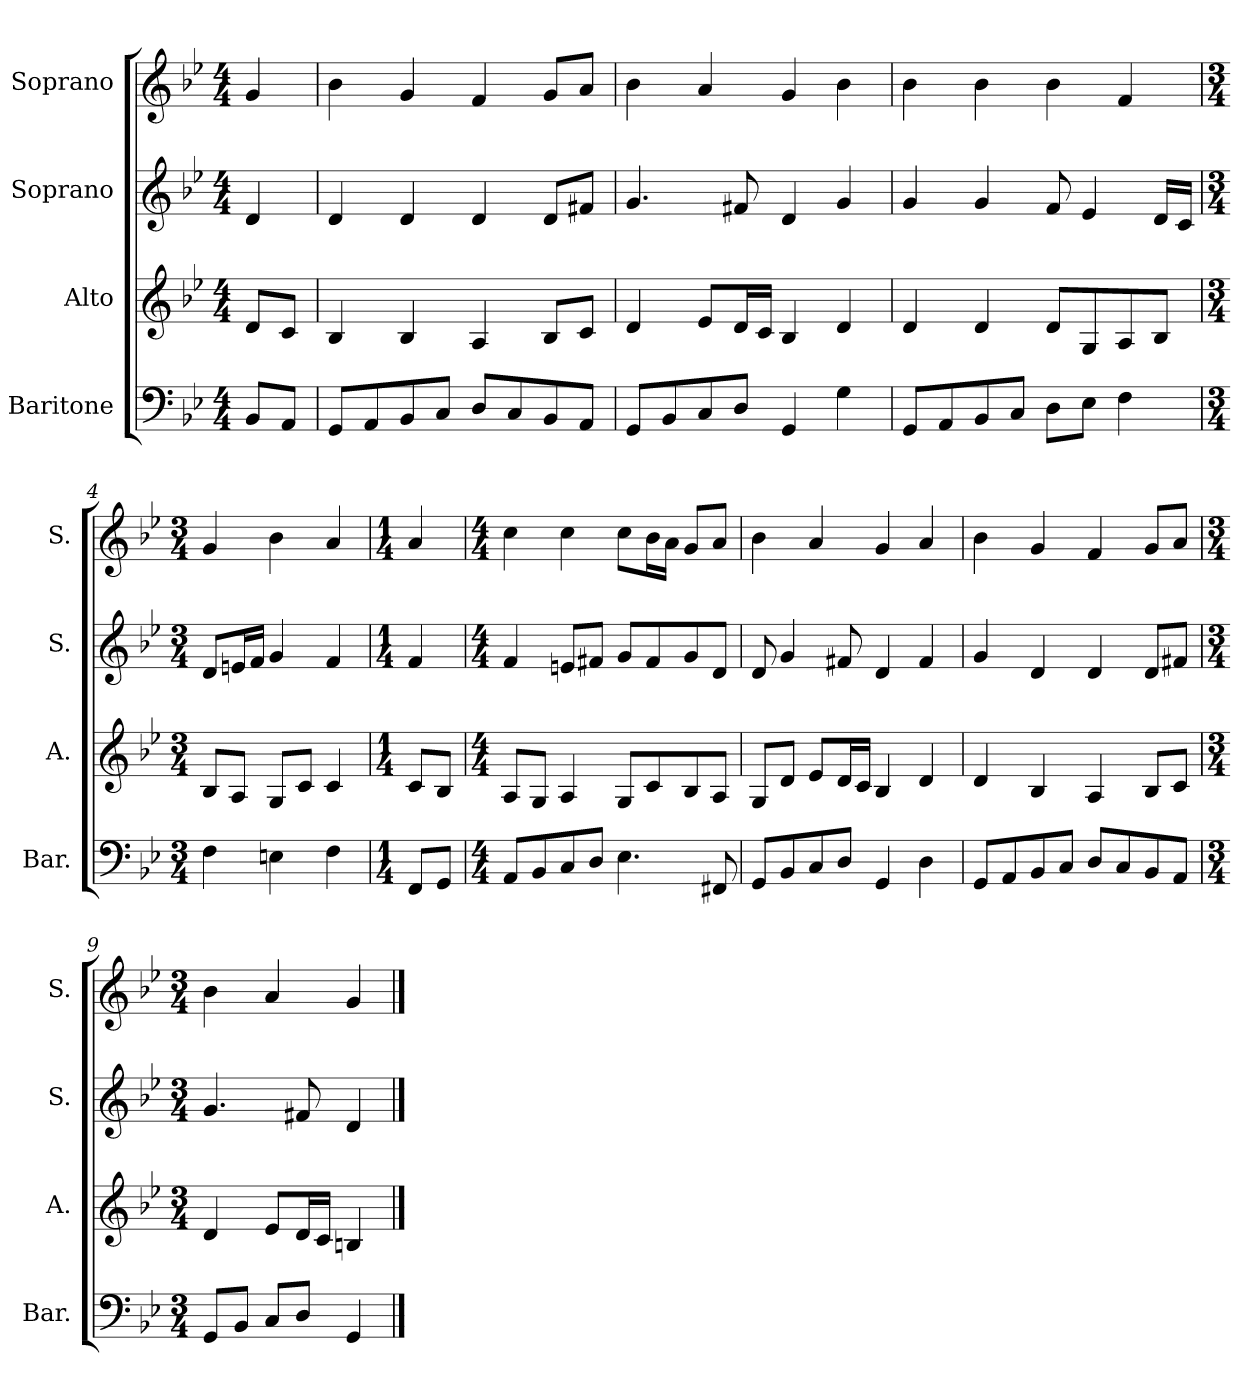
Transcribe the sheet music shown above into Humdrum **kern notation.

**kern	**kern	**kern	**kern
*part4	*part3	*part2	*part1
*staff4	*staff3	*staff2	*staff1
*I"Baritone	*I"Alto	*I"Soprano	*I"Soprano
*I'Bar.	*I'A.	*I'S.	*I'S.
*clefF4	*clefG2	*clefG2	*clefG2
*k[b-e-]	*k[b-e-]	*k[b-e-]	*k[b-e-]
*M4/4	*M4/4	*M4/4	*M4/4
*MM120	*MM120	*MM120	*MM120
=	=	=	=
8BB-/L	8d/L	4d/	4g/
8AA/J	8c/J	.	.
=1	=1	=1	=1
8GG/L	4B-/	4d/	4b-\
8AA/	.	.	.
8BB-/	4B-/	4d/	4g/
8C/J	.	.	.
8D/L	4A/	4d/	4f/
8C/	.	.	.
8BB-/	8B-/L	8d/L	8g/L
8AA/J	8c/J	8f#X/J	8a/J
=2	=2	=2	=2
8GG/L	4d/	4.g/	4b-\
8BB-/	.	.	.
8C/	8e-/L	.	4a/
8D/J	16d/L	8f#X/	.
.	16c/JJ	.	.
4GG/	4B-/	4d/	4g/
4G\	4d/	4g/	4b-\
=3	=3	=3	=3
8GG/L	4d/	4g/	4b-\
8AA/	.	.	.
8BB-/	4d/	4g/	4b-\
8C/J	.	.	.
8D\L	8d/L	8f/	4b-\
8E-\J	8G/	4e-/	.
4F\	8A/	.	4f/
.	8B-/J	16d/LL	.
.	.	16c/JJ	.
=4	=4	=4	=4
*M3/4	*M3/4	*M3/4	*M3/4
4F\	8B-/L	8d/L	4g/
.	8A/J	16en/L	.
.	.	16f/JJ	.
4En\	8G/L	4g/	4b-\
.	8c/J	.	.
4F\	4c/	4f/	4a/
!!LO:LB:g=z
=5	=5	=5	=5
*M1/4	*M1/4	*M1/4	*M1/4
8FF/L	8c/L	4f/	4a/
8GG/J	8B-/J	.	.
=6	=6	=6	=6
*M4/4	*M4/4	*M4/4	*M4/4
8AA/L	8A/L	4f/	4cc\
8BB-/	8G/J	.	.
8C/	4A/	8en/L	4cc\
8D/J	.	8f#X/J	.
4.E-\	8G/L	8g/L	8cc\L
.	8c/	8f#/	16b-\L
.	.	.	16a\JJ
.	8B-/	8g/	8g/L
8FF#X/	8A/J	8d/J	8a/J
=7	=7	=7	=7
8GG/L	8G/L	8d/	4b-\
8BB-/	8d/J	4g/	.
8C/	8e-/L	.	4a/
8D/J	16d/L	8f#X/	.
.	16c/JJ	.	.
4GG/	4B-/	4d/	4g/
4D\	4d/	4f#/	4a/
=8	=8	=8	=8
8GG/L	4d/	4g/	4b-\
8AA/	.	.	.
8BB-/	4B-/	4d/	4g/
8C/J	.	.	.
8D/L	4A/	4d/	4f/
8C/	.	.	.
8BB-/	8B-/L	8d/L	8g/L
8AA/J	8c/J	8f#X/J	8a/J
=9	=9	=9	=9
*M3/4	*M3/4	*M3/4	*M3/4
8GG/L	4d/	4.g/	4b-\
8BB-/J	.	.	.
8C/L	8e-/L	.	4a/
8D/J	16d/L	8f#X/	.
.	16c/JJ	.	.
4GG/	4Bn/	4d/	4g/
==	==	==	==
*-	*-	*-	*-
